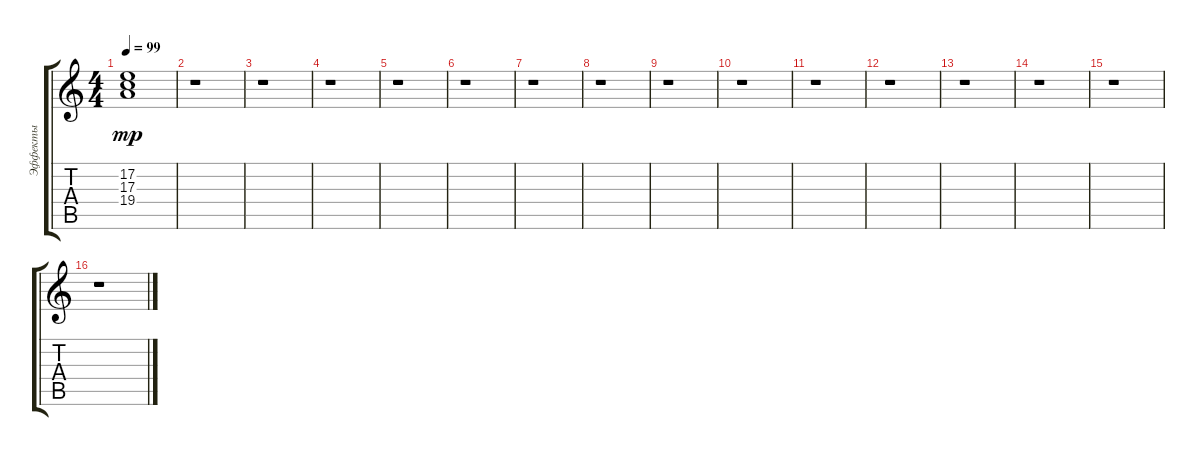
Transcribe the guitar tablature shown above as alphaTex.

\track ("Эффекты" "Эффекты") {instrument fx7echoes}
\staff {score tabs}
\tuning (E4 B3 G3 D3 A2 E2) {hide}
\ts (4 4)
\tempo 99
\clef g2
\ks c
(17.2 17.3 19.4).1{dy mp} |
r.1 |
r.1 |
r.1 |
r.1 |
r.1 |
r.1 |
r.1 |
r.1 |
r.1 |
r.1 |
r.1 |
r.1 |
r.1 |
r.1 |
r.1
